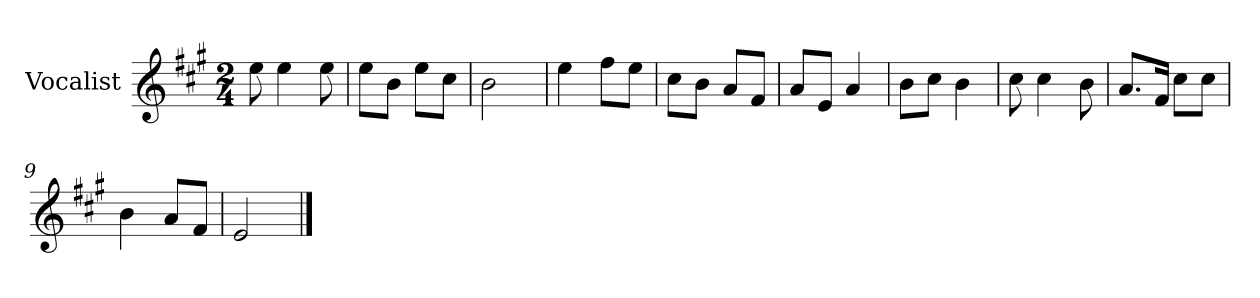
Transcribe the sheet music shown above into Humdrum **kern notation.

**kern
*part1
*staff1
*I"Vocalist
*k[f#c#g#]
*A:
*M2/4
=
8ee
4ee
8ee
=1
8eeL
8bJ
8eeL
8cc#J
=2
2b
=3
4ee
8ff#L
8eeJ
=4
8cc#L
8bJ
8aL
8f#J
=5
8aL
8eJ
4a
=6
8bL
8cc#J
4b
=7
8cc#
4cc#
8b
=8
8.aL
16f#Jk
8cc#L
8cc#J
=9
4b
8aL
8f#J
=10
2e
==
*-
